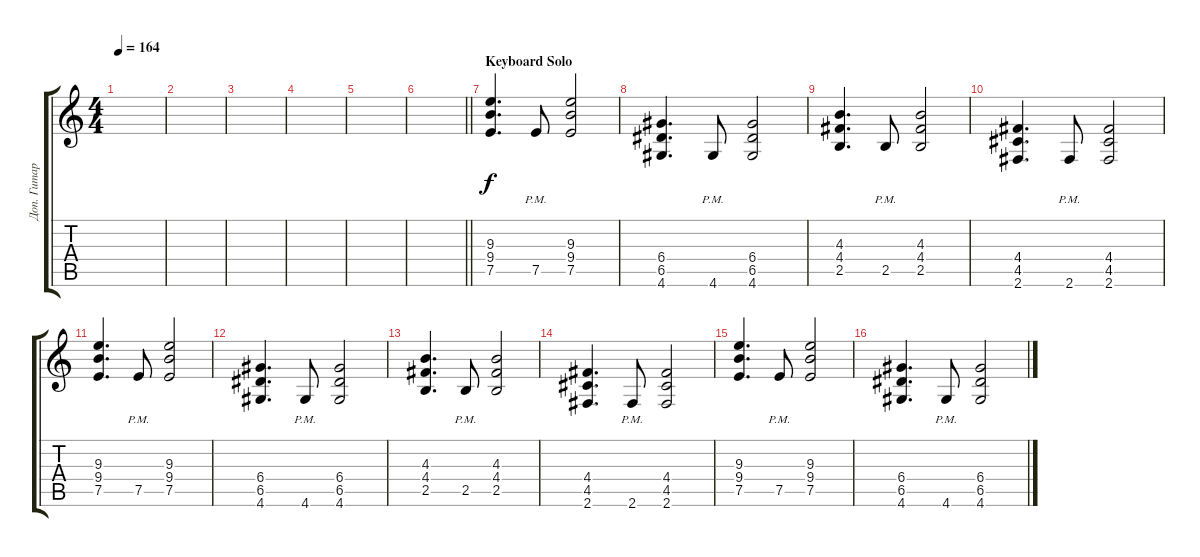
\track ("Доп. Гитара" "Доп. Гитар") {instrument distortionguitar}
\staff {score tabs}
\tuning (E4 B3 G3 D3 A2 E2) {hide}
\ts (4 4)
\tempo 164
\clef g2
\ks c
|
|
|
|
|
\barLineRight lightlight
|
\section ("" "Keyboard Solo")
(9.3 9.4 7.5).4{d balance 16} 7.5{pm}.8 (9.3 9.4 7.5).2 |
(6.4 6.5 4.6).4{d} 4.6{pm}.8 (6.4 6.5 4.6).2 |
(4.3 4.4 2.5).4{d} 2.5{pm}.8 (4.3 4.4 2.5).2 |
(4.4 4.5 2.6).4{d} 2.6{pm}.8 (4.4 4.5 2.6).2 |
(9.3 9.4 7.5).4{d} 7.5{pm}.8 (9.3 9.4 7.5).2 |
(6.4 6.5 4.6).4{d} 4.6{pm}.8 (6.4 6.5 4.6).2 |
(4.3 4.4 2.5).4{d} 2.5{pm}.8 (4.3 4.4 2.5).2 |
(4.4 4.5 2.6).4{d} 2.6{pm}.8 (4.4 4.5 2.6).2 |
(9.3 9.4 7.5).4{d} 7.5{pm}.8 (9.3 9.4 7.5).2 |
(6.4 6.5 4.6).4{d} 4.6{pm}.8 (6.4 6.5 4.6).2
